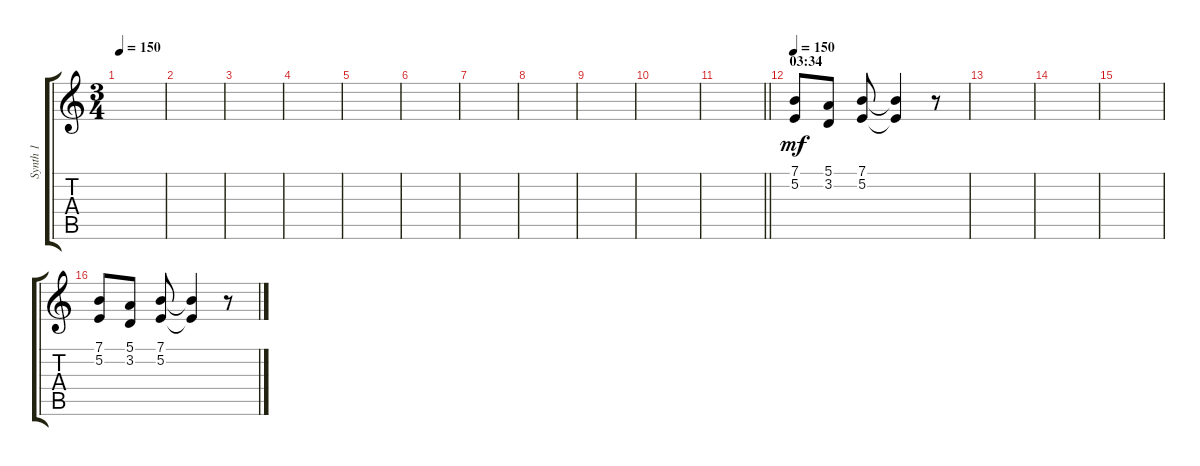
\track ("Synth 1" "Synth 1") {instrument stringensemble2}
\staff {score tabs}
\tuning (E4 B3 G3 D3 A2 E2) {hide}
\ts (3 4)
\tempo 150
\clef g2
\ks c
|
|
|
|
|
|
|
|
|
|
\barLineRight lightlight
|
\section ("" "03:34")
\tempo 150
(7.1 5.2).8{dy mf volume 13 instrument voiceoohs} (5.1 3.2).8 (7.1 5.2).8 (7.1{t} 5.2{t}).4 r.8 |
|
|
|
(7.1 5.2).8 (5.1 3.2).8 (7.1 5.2).8 (7.1{t} 5.2{t}).4 r.8
